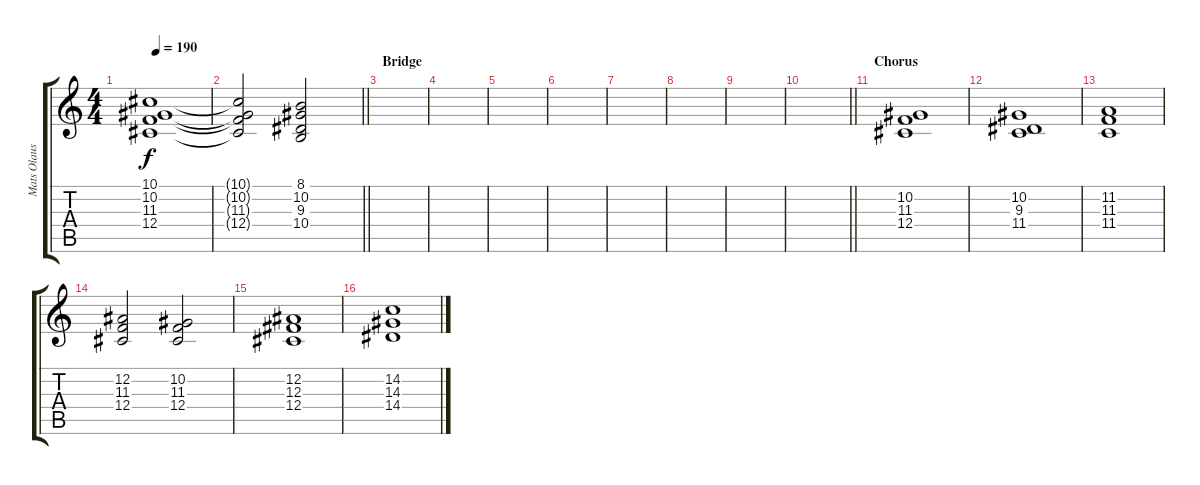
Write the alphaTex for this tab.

\track ("Mats Olausson" "Mats Olaus") {instrument stringensemble1}
\staff {score tabs}
\tuning (Eb4 Bb3 Gb3 Db3 Ab2 Eb2) {hide}
\ts (4 4)
\tempo 190
\clef g2
\ks c
(10.1 10.2 11.3 12.4).1{dy f} |
\barLineRight lightlight
(10.1{t} 10.2{t} 11.3{t} 12.4{t}).2 (8.1 10.2 9.3 10.4).2 |
\section ("" "Bridge")
|
|
|
|
|
|
|
\barLineRight lightlight
|
\section ("" "Chorus")
(10.2 11.3 12.4).1 |
(10.2 9.3 11.4).1 |
(11.2 11.3 11.4).1 |
(12.2 11.3 12.4).2 (10.2 11.3 12.4).2 |
(12.2 12.3 12.4).1 |
(14.2 14.3 14.4).1
